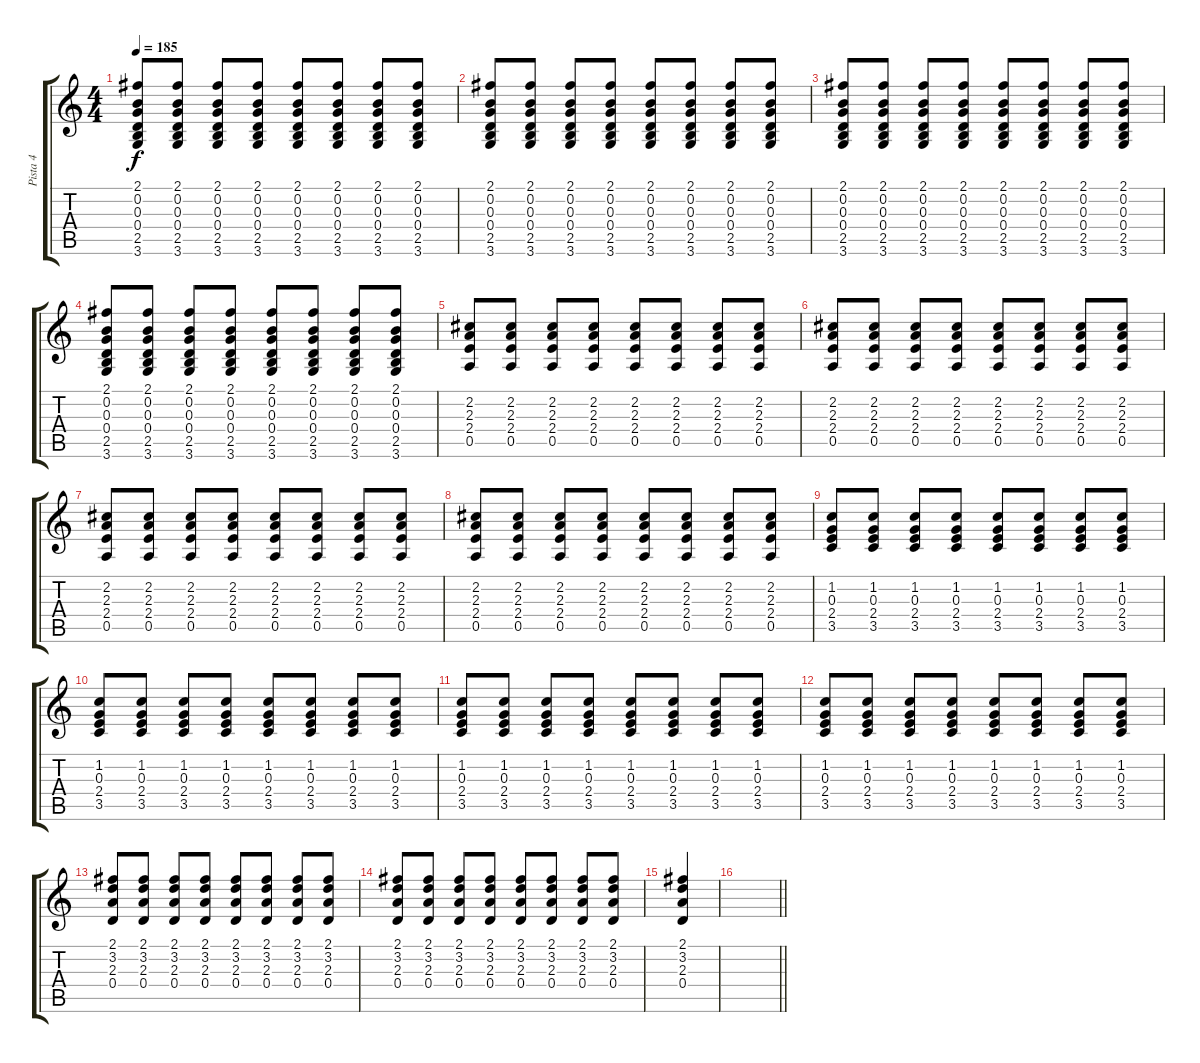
\track ("Pista 4" "Pista 4") {instrument distortionguitar}
\staff {score tabs}
\tuning (E4 B3 G3 D3 A2 E2) {hide}
\ts (4 4)
\tempo 185
\clef g2
\ks c
(2.1 0.2 0.3 0.4 2.5 3.6).8{dy f} (2.1 0.2 0.3 0.4 2.5 3.6).8 (2.1 0.2 0.3 0.4 2.5 3.6).8 (2.1 0.2 0.3 0.4 2.5 3.6).8 (2.1 0.2 0.3 0.4 2.5 3.6).8 (2.1 0.2 0.3 0.4 2.5 3.6).8 (2.1 0.2 0.3 0.4 2.5 3.6).8 (2.1 0.2 0.3 0.4 2.5 3.6).8 |
(2.1 0.2 0.3 0.4 2.5 3.6).8 (2.1 0.2 0.3 0.4 2.5 3.6).8 (2.1 0.2 0.3 0.4 2.5 3.6).8 (2.1 0.2 0.3 0.4 2.5 3.6).8 (2.1 0.2 0.3 0.4 2.5 3.6).8 (2.1 0.2 0.3 0.4 2.5 3.6).8 (2.1 0.2 0.3 0.4 2.5 3.6).8 (2.1 0.2 0.3 0.4 2.5 3.6).8 |
(2.1 0.2 0.3 0.4 2.5 3.6).8 (2.1 0.2 0.3 0.4 2.5 3.6).8 (2.1 0.2 0.3 0.4 2.5 3.6).8 (2.1 0.2 0.3 0.4 2.5 3.6).8 (2.1 0.2 0.3 0.4 2.5 3.6).8 (2.1 0.2 0.3 0.4 2.5 3.6).8 (2.1 0.2 0.3 0.4 2.5 3.6).8 (2.1 0.2 0.3 0.4 2.5 3.6).8 |
(2.1 0.2 0.3 0.4 2.5 3.6).8 (2.1 0.2 0.3 0.4 2.5 3.6).8 (2.1 0.2 0.3 0.4 2.5 3.6).8 (2.1 0.2 0.3 0.4 2.5 3.6).8 (2.1 0.2 0.3 0.4 2.5 3.6).8 (2.1 0.2 0.3 0.4 2.5 3.6).8 (2.1 0.2 0.3 0.4 2.5 3.6).8 (2.1 0.2 0.3 0.4 2.5 3.6).8 |
(2.2 2.3 2.4 0.5).8 (2.2 2.3 2.4 0.5).8 (2.2 2.3 2.4 0.5).8 (2.2 2.3 2.4 0.5).8 (2.2 2.3 2.4 0.5).8 (2.2 2.3 2.4 0.5).8 (2.2 2.3 2.4 0.5).8 (2.2 2.3 2.4 0.5).8 |
(2.2 2.3 2.4 0.5).8 (2.2 2.3 2.4 0.5).8 (2.2 2.3 2.4 0.5).8 (2.2 2.3 2.4 0.5).8 (2.2 2.3 2.4 0.5).8 (2.2 2.3 2.4 0.5).8 (2.2 2.3 2.4 0.5).8 (2.2 2.3 2.4 0.5).8 |
(2.2 2.3 2.4 0.5).8 (2.2 2.3 2.4 0.5).8 (2.2 2.3 2.4 0.5).8 (2.2 2.3 2.4 0.5).8 (2.2 2.3 2.4 0.5).8 (2.2 2.3 2.4 0.5).8 (2.2 2.3 2.4 0.5).8 (2.2 2.3 2.4 0.5).8 |
(2.2 2.3 2.4 0.5).8 (2.2 2.3 2.4 0.5).8 (2.2 2.3 2.4 0.5).8 (2.2 2.3 2.4 0.5).8 (2.2 2.3 2.4 0.5).8 (2.2 2.3 2.4 0.5).8 (2.2 2.3 2.4 0.5).8 (2.2 2.3 2.4 0.5).8 |
(1.2 0.3 2.4 3.5).8 (1.2 0.3 2.4 3.5).8 (1.2 0.3 2.4 3.5).8 (1.2 0.3 2.4 3.5).8 (1.2 0.3 2.4 3.5).8 (1.2 0.3 2.4 3.5).8 (1.2 0.3 2.4 3.5).8 (1.2 0.3 2.4 3.5).8 |
(1.2 0.3 2.4 3.5).8 (1.2 0.3 2.4 3.5).8 (1.2 0.3 2.4 3.5).8 (1.2 0.3 2.4 3.5).8 (1.2 0.3 2.4 3.5).8 (1.2 0.3 2.4 3.5).8 (1.2 0.3 2.4 3.5).8 (1.2 0.3 2.4 3.5).8 |
(1.2 0.3 2.4 3.5).8 (1.2 0.3 2.4 3.5).8 (1.2 0.3 2.4 3.5).8 (1.2 0.3 2.4 3.5).8 (1.2 0.3 2.4 3.5).8 (1.2 0.3 2.4 3.5).8 (1.2 0.3 2.4 3.5).8 (1.2 0.3 2.4 3.5).8 |
(1.2 0.3 2.4 3.5).8 (1.2 0.3 2.4 3.5).8 (1.2 0.3 2.4 3.5).8 (1.2 0.3 2.4 3.5).8 (1.2 0.3 2.4 3.5).8 (1.2 0.3 2.4 3.5).8 (1.2 0.3 2.4 3.5).8 (1.2 0.3 2.4 3.5).8 |
(2.1 3.2 2.3 0.4).8 (2.1 3.2 2.3 0.4).8 (2.1 3.2 2.3 0.4).8 (2.1 3.2 2.3 0.4).8 (2.1 3.2 2.3 0.4).8 (2.1 3.2 2.3 0.4).8 (2.1 3.2 2.3 0.4).8 (2.1 3.2 2.3 0.4).8 |
(2.1 3.2 2.3 0.4).8 (2.1 3.2 2.3 0.4).8 (2.1 3.2 2.3 0.4).8 (2.1 3.2 2.3 0.4).8 (2.1 3.2 2.3 0.4).8 (2.1 3.2 2.3 0.4).8 (2.1 3.2 2.3 0.4).8 (2.1 3.2 2.3 0.4).8 |
(2.1 3.2 2.3 0.4).4 |
\barLineRight lightlight
